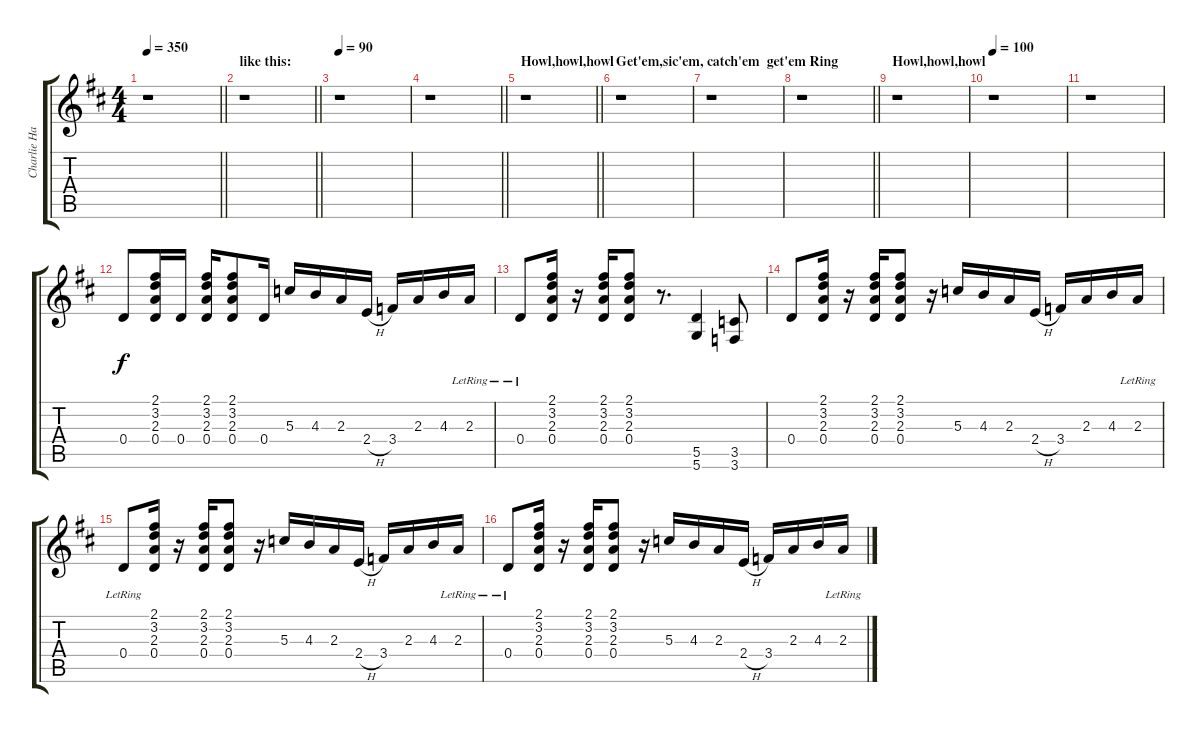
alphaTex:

\track ("Charlie Hargrett Guitar" "Charlie Ha") {instrument overdrivenguitar}
\staff {score tabs}
\tuning (E4 B3 G3 D3 A2 D2) {hide}
\ts (4 4)
\tempo 350
\clef g2
\barLineRight lightlight
\ks d
r.1{dy f} |
\section ("" "like this:")
\barLineRight lightlight
r.1 |
\section ("" "")
\tempo 90
r.1 |
\barLineRight lightlight
r.1 |
\section ("" "Howl,howl,howl")
\barLineRight lightlight
r.1 |
\section ("" "Get'em,sic'em, catch'em  get'em Ring")
r.1 |
r.1 |
\barLineRight lightlight
r.1 |
\section ("" "Howl,howl,howl")
r.1 |
\tempo 100
r.1 |
r.1 |
0.4.8 (2.1 3.2 2.3 0.4).16 0.4.16 (2.1 3.2 2.3 0.4).16 (2.1 3.2 2.3 0.4).8 0.4.16 5.3.16 4.3.16 2.3.16 2.4{h}.16 3.4.16 2.3.16 4.3.16 2.3{lr}.16 |
0.4{lr}.8 (2.1 3.2 2.3 0.4).16 r.16 (2.1 3.2 2.3 0.4).16 (2.1 3.2 2.3 0.4).8 r.8{d} (5.5 5.6).4 (3.5 3.6).8 |
0.4.8 (2.1 3.2 2.3 0.4).16 r.16 (2.1 3.2 2.3 0.4).16 (2.1 3.2 2.3 0.4).8 r.16 5.3.16 4.3.16 2.3.16 2.4{h}.16 3.4.16 2.3.16 4.3.16 2.3{lr}.16 |
0.4{lr}.8 (2.1 3.2 2.3 0.4).16 r.16 (2.1 3.2 2.3 0.4).16 (2.1 3.2 2.3 0.4).8 r.16 5.3.16 4.3.16 2.3.16 2.4{h}.16 3.4.16 2.3.16 4.3.16 2.3{lr}.16 |
0.4{lr}.8 (2.1 3.2 2.3 0.4).16 r.16 (2.1 3.2 2.3 0.4).16 (2.1 3.2 2.3 0.4).8 r.16 5.3.16 4.3.16 2.3.16 2.4{h}.16 3.4.16 2.3.16 4.3.16 2.3{lr}.16
